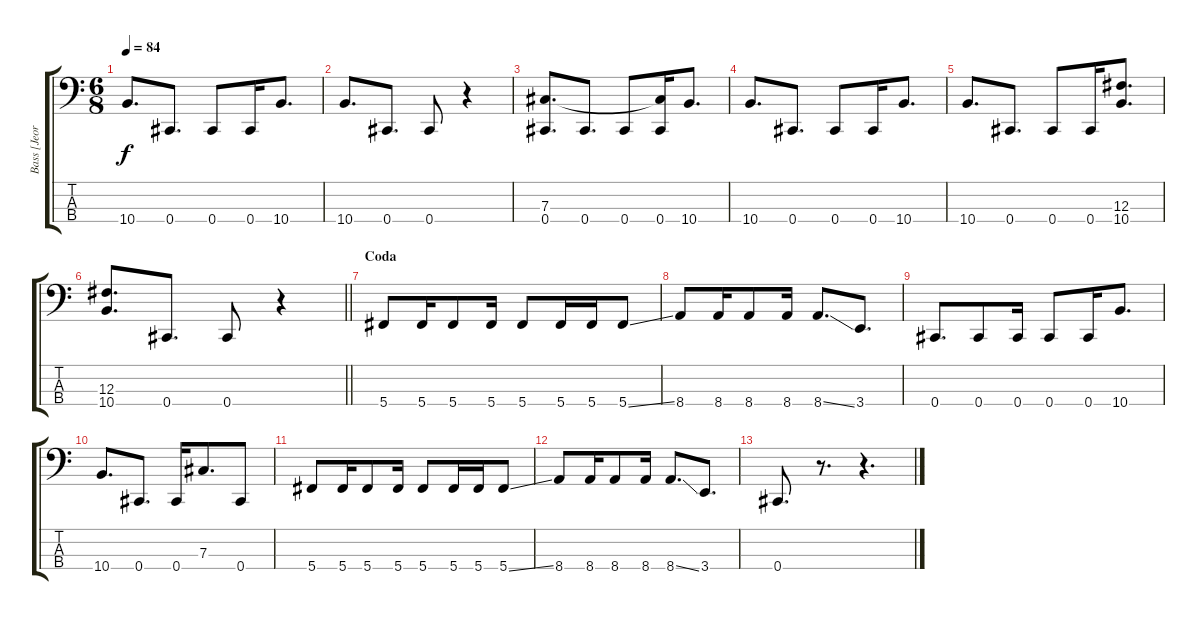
\track ("Bass [Jeordie White]" "Bass [Jeor") {instrument electricbasspick}
\staff {score tabs}
\tuning (E2 B1 Gb1 Db1) {hide}
\ts (6 8)
\tempo 84
\clef f4
\ks c
10.4.8{d dy f} 0.4.8{d} 0.4.8 0.4.16 10.4.8{d} |
10.4.8{d} 0.4.8{d} 0.4.8 r.4 |
(7.3 0.4).8{d} 0.4.8{d} 0.4.8 (7.3{t} 0.4).16 10.4.8{d} |
10.4.8{d} 0.4.8{d} 0.4.8 0.4.16 10.4.8{d} |
10.4.8{d} 0.4.8{d} 0.4.8 0.4.16 (12.3 10.4).8{d} |
\barLineRight lightlight
(12.3 10.4).8{d} 0.4.8{d} 0.4.8 r.4 |
\section ("" "Coda")
5.4.8 5.4.16 5.4.8 5.4.16 5.4.8 5.4.16 5.4.16 5.4{ss}.8 |
8.4.8 8.4.16 8.4.8 8.4.16 8.4{ss}.8{d} 3.4.8{d} |
0.4.8{d} 0.4.8 0.4.16 0.4.8 0.4.16 10.4.8{d} |
10.4.8{d} 0.4.8{d} 0.4.16 7.3.8{d} 0.4.8 |
5.4.8 5.4.16 5.4.8 5.4.16 5.4.8 5.4.16 5.4.16 5.4{ss}.8 |
8.4.8 8.4.16 8.4.8 8.4.16 8.4{ss}.8{d} 3.4.8{d} |
0.4.8{d} r.8{d} r.4{d}
